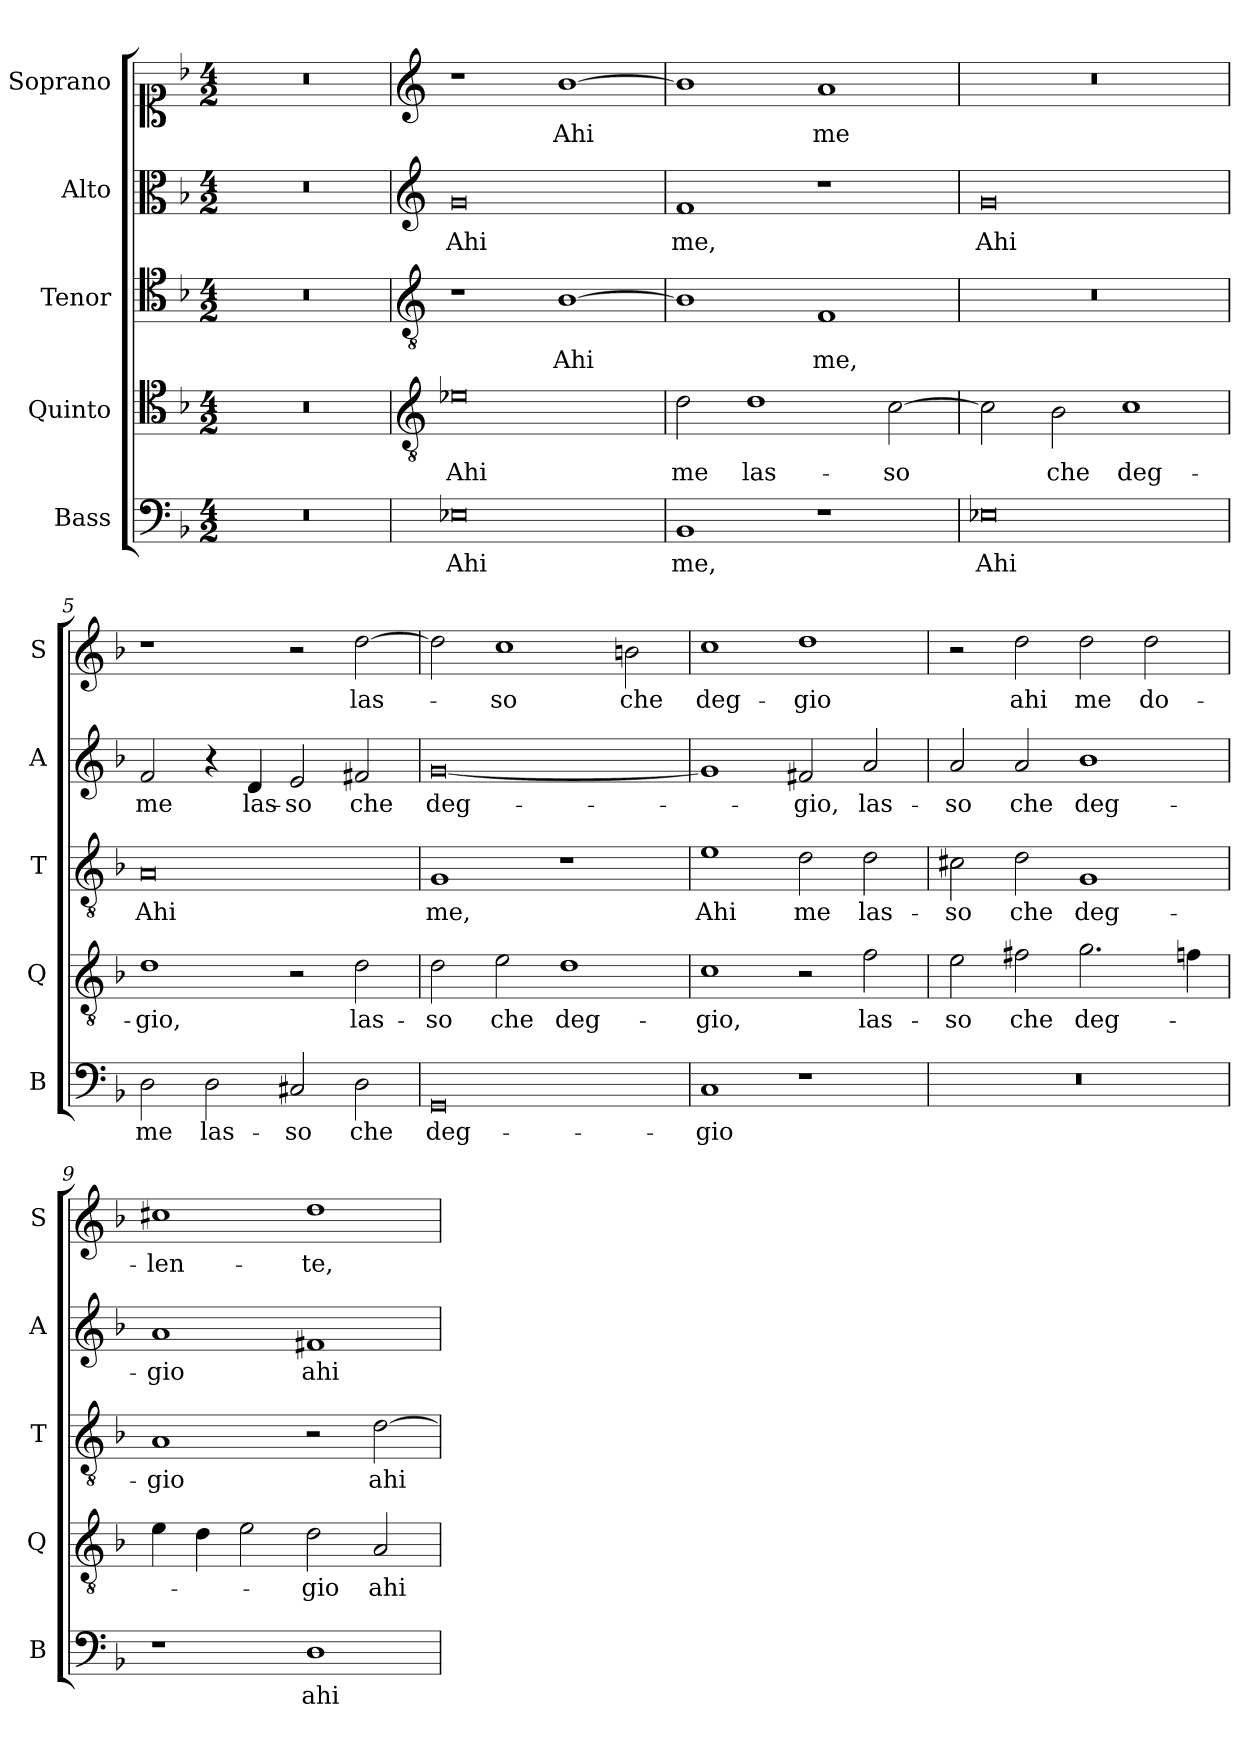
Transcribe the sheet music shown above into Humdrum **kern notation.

**kern	**text	**kern	**text	**kern	**text	**kern	**text	**kern	**text
*part5	*part5	*part4	*part4	*part3	*part3	*part2	*part2	*part1	*part1
*staff5	*staff5	*staff4	*staff4	*staff3	*staff3	*staff2	*staff2	*staff1	*staff1
*I"Bass	*	*I"Quinto	*	*I"Tenor	*	*I"Alto	*	*I"Soprano	*
*I'B	*	*I'Q	*	*I'T	*	*I'A	*	*I'S	*
*clefF4	*	*clefC4	*	*clefC4	*	*clefC3	*	*clefC1	*
*k[b-]	*	*k[b-]	*	*k[b-]	*	*k[b-]	*	*k[b-]	*
*F:	*	*F:	*	*F:	*	*F:	*	*F:	*
*M4/2	*	*M4/2	*	*M4/2	*	*M4/2	*	*M4/2	*
=1	=1	=1	=1	=1	=1	=1	=1	=1	=1
0r	.	0r	.	0r	.	0r	.	0r	.
=2	=2	=2	=2	=2	=2	=2	=2	=2	=2
*	*	*clefGv2	*	*clefGv2	*	*clefG2	*	*clefG2	*
!	!LO:LY:b	!	!LO:LY:b	!	!	!	!LO:LY:b	!	!
0E-X	Ahi	0e-X	Ahi	1r	.	0g	Ahi	1r	.
!	!	!	!	!	!LO:LY:b	!	!	!	!LO:LY:b
.	.	.	.	[1B-	Ahi	.	.	[1b-	Ahi
=3	=3	=3	=3	=3	=3	=3	=3	=3	=3
!	!LO:LY:b	!	!LO:LY:b	!	!	!	!LO:LY:b	!	!
1BB-	me,	2d\	me	1B-]	.	1f	me,	1b-]	.
!	!	!	!LO:LY:b	!	!	!	!	!	!
.	.	1d	las-	.	.	.	.	.	.
!	!	!	!	!	!LO:LY:b	!	!	!	!LO:LY:b
1r	.	.	.	1F	me,	1r	.	1a	me
!	!	!	!LO:LY:b	!	!	!	!	!	!
.	.	[2c\	-so	.	.	.	.	.	.
=4	=4	=4	=4	=4	=4	=4	=4	=4	=4
!	!LO:LY:b	!	!	!	!	!	!LO:LY:b	!	!
0E-X	Ahi	2c\]	.	0r	.	0g	Ahi	0r	.
!	!	!	!LO:LY:b	!	!	!	!	!	!
.	.	2B-\	che	.	.	.	.	.	.
!	!	!	!LO:LY:b	!	!	!	!	!	!
.	.	1c	deg-	.	.	.	.	.	.
!!LO:LB:g=z
=5	=5	=5	=5	=5	=5	=5	=5	=5	=5
!	!LO:LY:b	!	!LO:LY:b	!	!LO:LY:b	!	!LO:LY:b	!	!
2D\	me	1d	-gio,	0A	Ahi	2f/	me	1r	.
!	!LO:LY:b	!	!	!	!	!	!	!	!
2D\	las-	.	.	.	.	4r	.	.	.
!	!	!	!	!	!	!	!LO:LY:b	!	!
.	.	.	.	.	.	4d/	las-	.	.
!	!LO:LY:b	!	!	!	!	!	!LO:LY:b	!	!
2C#X/	-so	2r	.	.	.	2e/	-so	2r	.
!	!LO:LY:b	!	!LO:LY:b	!	!	!	!LO:LY:b	!	!LO:LY:b
2D\	che	2d\	las-	.	.	2f#X/	che	[2dd\	las-
=6	=6	=6	=6	=6	=6	=6	=6	=6	=6
!	!LO:LY:b	!	!LO:LY:b	!	!LO:LY:b	!	!LO:LY:b	!	!
0GG	deg-	2d\	-so	1G	me,	[0g	deg-	2dd\]	.
!	!	!	!LO:LY:b	!	!	!	!	!	!LO:LY:b
.	.	2e\	che	.	.	.	.	1cc	-so
!	!	!	!LO:LY:b	!	!	!	!	!	!
.	.	1d	deg-	1r	.	.	.	.	.
!	!	!	!	!	!	!	!	!	!LO:LY:b
.	.	.	.	.	.	.	.	2bn\	che
=7	=7	=7	=7	=7	=7	=7	=7	=7	=7
!	!LO:LY:b	!	!LO:LY:b	!	!LO:LY:b	!	!	!	!LO:LY:b
1C	-gio	1c	-gio,	1e	Ahi	1g]	.	1cc	deg-
!	!	!	!	!	!LO:LY:b	!	!LO:LY:b	!	!LO:LY:b
1r	.	2r	.	2d\	me	2f#X/	-gio,	1dd	-gio
!	!	!	!LO:LY:b	!	!LO:LY:b	!	!LO:LY:b	!	!
.	.	2f\	las-	2d\	las-	2a/	las-	.	.
=8	=8	=8	=8	=8	=8	=8	=8	=8	=8
!	!	!	!LO:LY:b	!	!LO:LY:b	!	!LO:LY:b	!	!
0r	.	2e\	-so	2c#X\	-so	2a/	-so	2r	.
!	!	!	!LO:LY:b	!	!LO:LY:b	!	!LO:LY:b	!	!LO:LY:b
.	.	2f#X\	che	2d\	che	2a/	che	2dd\	ahi
!	!	!	!LO:LY:b	!	!LO:LY:b	!	!LO:LY:b	!	!LO:LY:b
.	.	2.g\	deg-	1G	deg-	1b-	deg-	2dd\	me
!	!	!	!	!	!	!	!	!	!LO:LY:b
.	.	.	.	.	.	.	.	2dd\	do-
.	.	4fn\	.	.	.	.	.	.	.
!!LO:PB:g=z
=9	=9	=9	=9	=9	=9	=9	=9	=9	=9
!	!	!	!	!	!LO:LY:b	!	!LO:LY:b	!	!LO:LY:b
1r	.	4e\	.	1A	-gio	1a	-gio	1cc#X	-len-
.	.	4d\	.	.	.	.	.	.	.
.	.	2e\	.	.	.	.	.	.	.
!	!LO:LY:b	!	!LO:LY:b	!	!	!	!LO:LY:b	!	!LO:LY:b
1D	ahi	2d\	-gio	2r	.	1f#X	ahi	1dd	-te,
!	!	!	!LO:LY:b	!	!LO:LY:b	!	!	!	!
.	.	2A/	ahi	[2d\	ahi	.	.	.	.
=	=	=	=	=	=	=	=	=	=
*-	*-	*-	*-	*-	*-	*-	*-	*-	*-
